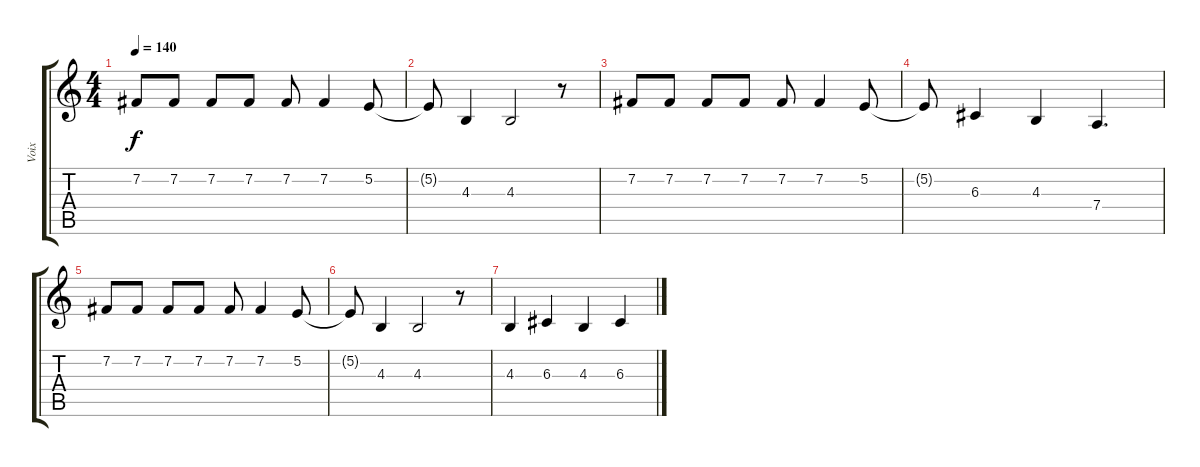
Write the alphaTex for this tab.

\track ("Voix" "Voix") {instrument oboe}
\staff {score tabs}
\tuning (E4 B3 G3 D3 A2 E2) {hide}
\ts (4 4)
\tempo 140
\clef g2
\ks c
7.2.8{dy f} 7.2.8 7.2.8 7.2.8 7.2.8 7.2.4 5.2.8 |
5.2{t}.8 4.3.4 4.3.2 r.8 |
7.2.8 7.2.8 7.2.8 7.2.8 7.2.8 7.2.4 5.2.8 |
5.2{t}.8 6.3.4 4.3.4 7.4.4{d} |
7.2.8 7.2.8 7.2.8 7.2.8 7.2.8 7.2.4 5.2.8 |
5.2{t}.8 4.3.4 4.3.2 r.8 |
4.3.4 6.3.4 4.3.4 6.3.4
